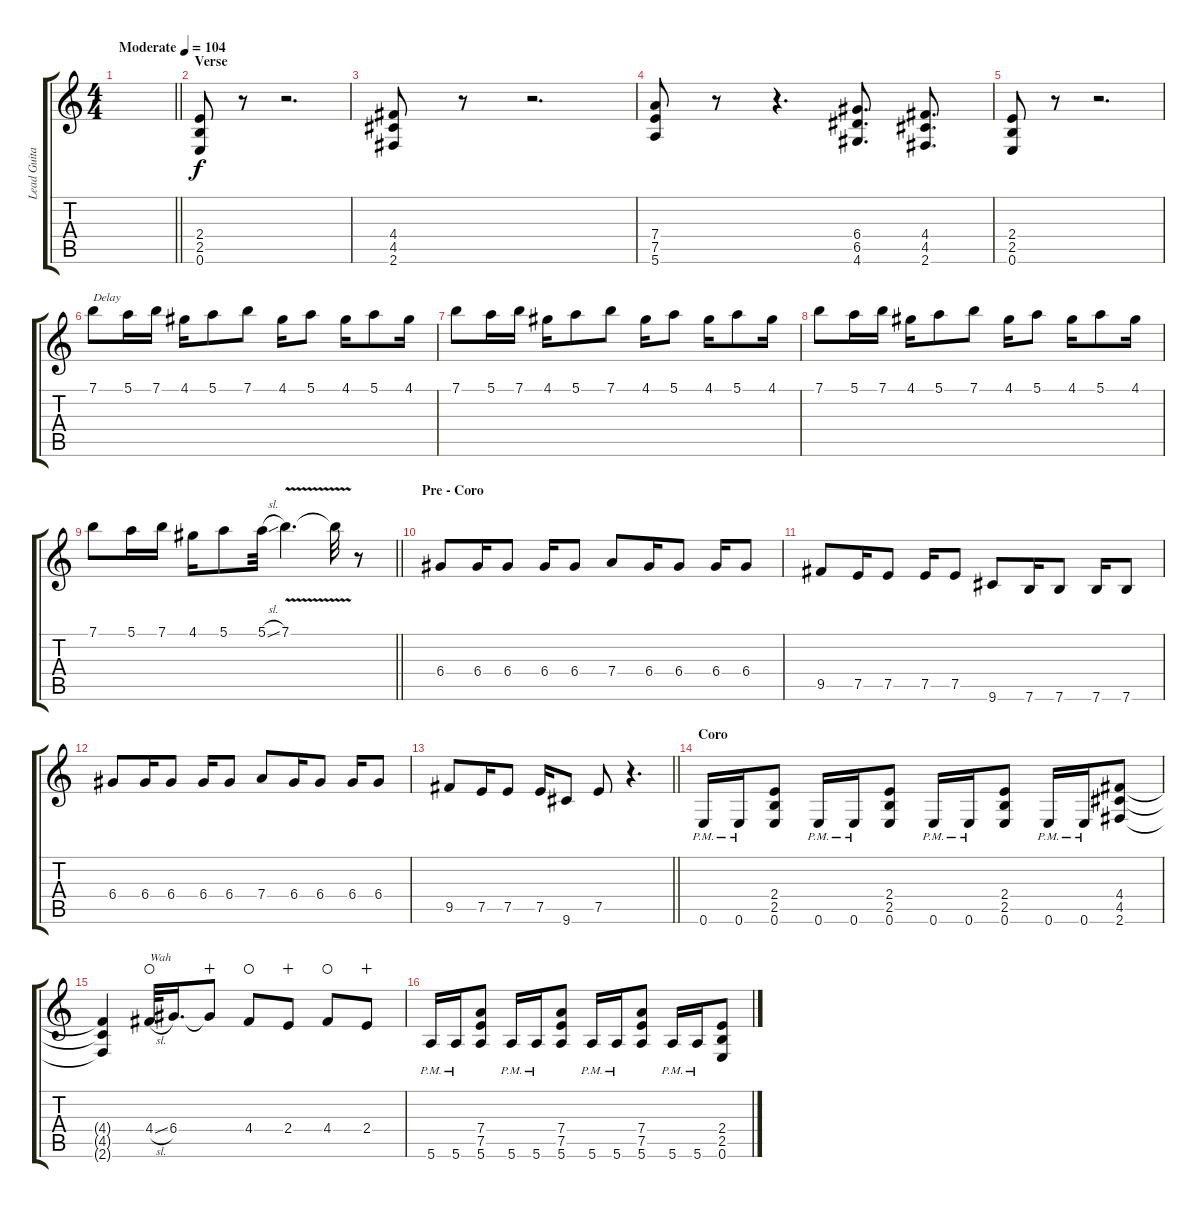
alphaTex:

\track ("Lead Guitar" "Lead Guita") {instrument overdrivenguitar}
\staff {score tabs}
\tuning (E4 B3 G3 D3 A2 E2) {hide}
\ts (4 4)
\tempo (104 "Moderate")
\clef g2
\barLineRight lightlight
\ks c
|
\section ("" "Verse")
(2.4 2.5 0.6).8 r.8 r.2{d} |
(4.4 4.5 2.6).8 r.8 r.2{d} |
(7.4 7.5 5.6).8 r.8 r.4{d} (6.4 6.5 4.6).8{d} (4.4 4.5 2.6).8{d} |
(2.4 2.5 0.6).8 r.8 r.2{d} |
7.1.8{txt "Delay"} 5.1.16 7.1.16 4.1.16 5.1.8 7.1.8 4.1.16 5.1.8 4.1.16 5.1.8 4.1.16 |
7.1.8 5.1.16 7.1.16 4.1.16 5.1.8 7.1.8 4.1.16 5.1.8 4.1.16 5.1.8 4.1.16 |
7.1.8 5.1.16 7.1.16 4.1.16 5.1.8 7.1.8 4.1.16 5.1.8 4.1.16 5.1.8 4.1.16 |
\barLineRight lightlight
7.1.8 5.1.16 7.1.16 4.1.16 5.1.8 5.1{sl}.32 7.1{v}.4{d} 7.1{t}.32 r.8 |
\section ("" "Pre - Coro")
6.4.8 6.4.16 6.4.8 6.4.16 6.4.8 7.4.8 6.4.16 6.4.8 6.4.16 6.4.8 |
9.5.8 7.5.16 7.5.8 7.5.16 7.5.8 9.6.8 7.6.16 7.6.8 7.6.16 7.6.8 |
6.4.8 6.4.16 6.4.8 6.4.16 6.4.8 7.4.8 6.4.16 6.4.8 6.4.16 6.4.8 |
\barLineRight lightlight
9.5.8 7.5.16 7.5.8 7.5.16 9.6.8 7.5.8 r.4{d} |
\section ("" "Coro")
0.6{pm}.16 0.6{pm}.16 (2.4 2.5 0.6).8 0.6{pm}.16 0.6{pm}.16 (2.4 2.5 0.6).8 0.6{pm}.16 0.6{pm}.16 (2.4 2.5 0.6).8 0.6{pm}.16 0.6{pm}.16 (4.4 4.5 2.6).8 |
(4.4{t} 4.5{t} 2.6{t}).4 4.4{sl}.32{txt "Wah" waho} 6.4.16{d} 6.4{t}.8{wahc} 4.4.8{waho} 2.4.8{wahc} 4.4.8{waho} 2.4.8{wahc} |
5.6{pm}.16 5.6{pm}.16 (7.4 7.5 5.6).8 5.6{pm}.16 5.6{pm}.16 (7.4 7.5 5.6).8 5.6{pm}.16 5.6{pm}.16 (7.4 7.5 5.6).8 5.6{pm}.16 5.6{pm}.16 (2.4 2.5 0.6).8
